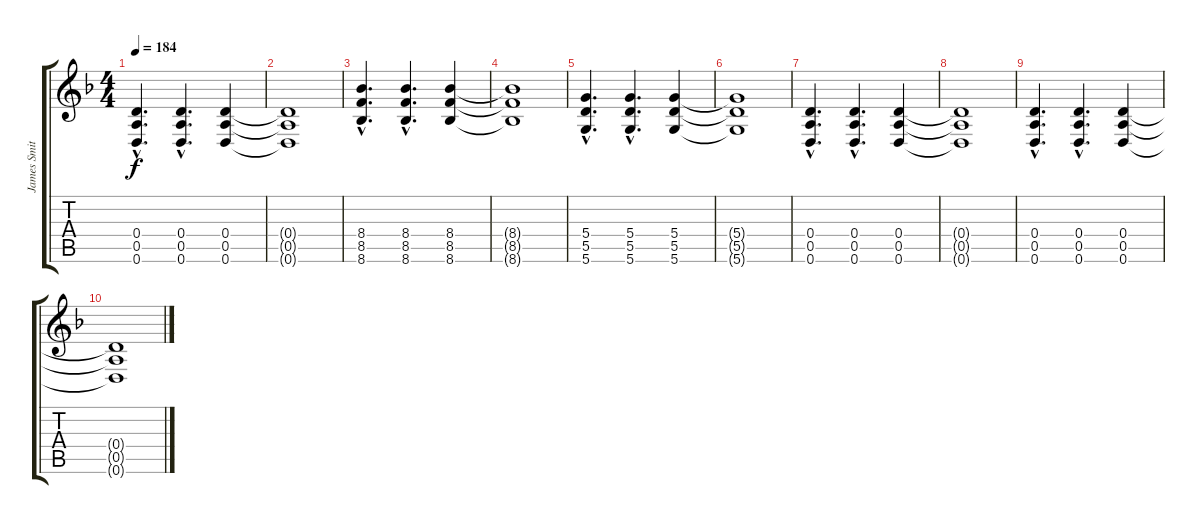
\track ("James Smith" "James Smit") {instrument distortionguitar}
\staff {score tabs}
\tuning (E4 B3 G3 D3 A2 D2) {hide}
\ts (4 4)
\tempo 184
\clef g2
\ks dminor
(0.4{hac} 0.5{hac} 0.6{hac}).4{d dy f} (0.4{hac} 0.5{hac} 0.6{hac}).4{d} (0.4 0.5 0.6).4 |
(0.4{t} 0.5{t} 0.6{t}).1 |
(8.4{hac} 8.5{hac} 8.6{hac}).4{d} (8.4{hac} 8.5{hac} 8.6{hac}).4{d} (8.4 8.5 8.6).4 |
(8.4{t} 8.5{t} 8.6{t}).1 |
(5.4{hac} 5.5{hac} 5.6{hac}).4{d} (5.4{hac} 5.5{hac} 5.6{hac}).4{d} (5.4 5.5 5.6).4 |
(5.4{t} 5.5{t} 5.6{t}).1 |
(0.4{hac} 0.5{hac} 0.6{hac}).4{d} (0.4{hac} 0.5{hac} 0.6{hac}).4{d} (0.4 0.5 0.6).4 |
(0.4{t} 0.5{t} 0.6{t}).1 |
(0.4{hac} 0.5{hac} 0.6{hac}).4{d} (0.4{hac} 0.5{hac} 0.6{hac}).4{d} (0.4 0.5 0.6).4 |
(0.4{t} 0.5{t} 0.6{t}).1
